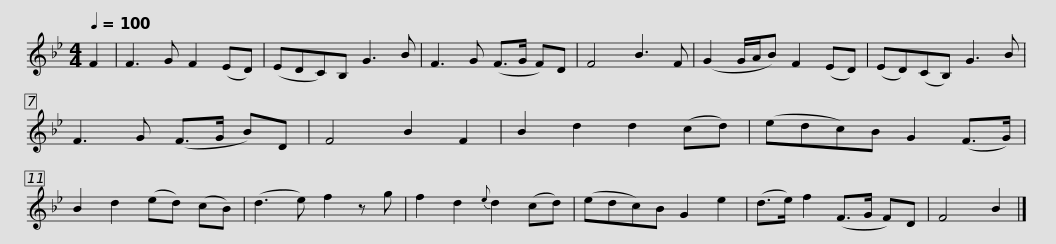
X:1
L:1/8
Q:1/4=100
M:4/4
I:linebreak $
K:Bb
V:1 treble
V:1
 F2 | F3 G F2 (ED) | (EDC)B, G3 B | F3 G (F>G F)D | F4 B3 F | %5
 (G2 G/A/B) F2 (ED) | (ED)(CB,) G3 B |$ F3 G (F>G B)D | F4 B2 F2 | B2 d2 d2 (cd) | %10
 (edc)B G2 (F>G) | B2 d2 (ed) (cB) | (d3 e) f2 z g | f2 d2{e} d2 (cd) |$ (edc)B G2 e2 | %15
 (d>e) f2 (F>G F)D | F4 B2 |] %17
